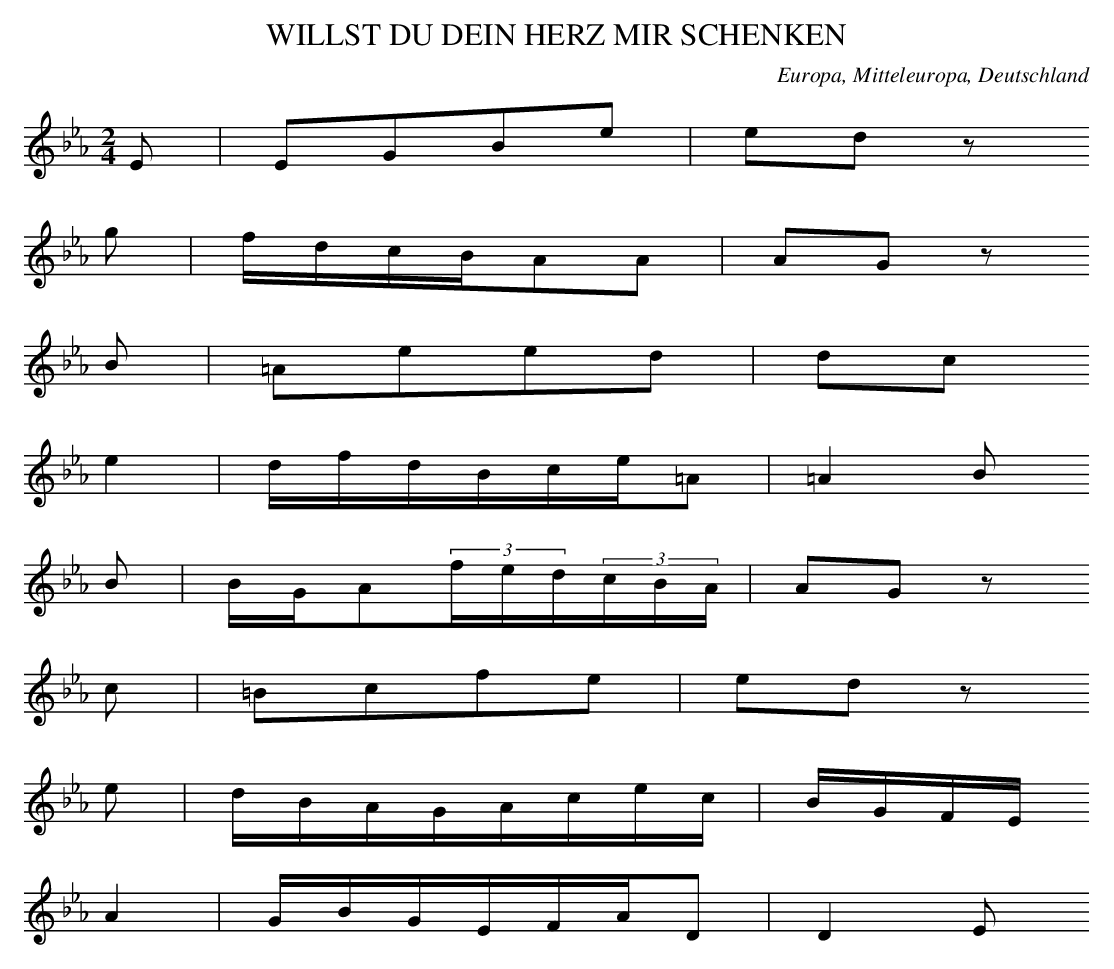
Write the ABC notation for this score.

X:1
T: WILLST DU DEIN HERZ MIR SCHENKEN
O: Europa, Mitteleuropa, Deutschland
M: 2/4
L: 1/16
K: Eb
E2 | E2G2B2e2 | e2d2z2
g2 | fdcBA2A2 | A2G2z2
B2 | =A2e2e2d2 | d2c2
e4 | dfdBce=A2 | =A4B2
B2 | BGA2(3fed(3cBA | A2G2z2
c2 | =B2c2f2e2 | e2d2z2
e2 | dBAGAcec | BGFE
A4 | GBGEFAD2 | D4E2
